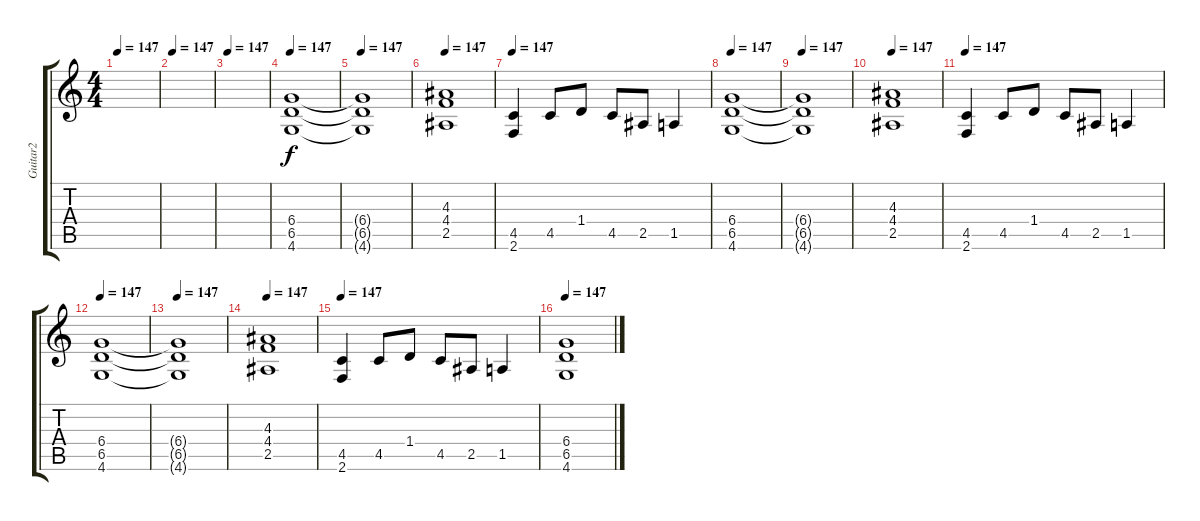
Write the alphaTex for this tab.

\track ("Guitar2" "Guitar2") {instrument overdrivenguitar}
\staff {score tabs}
\tuning (Eb4 Bb3 Gb3 Db3 Ab2 Eb2) {hide}
\ts (4 4)
\tempo 147
\clef g2
\ks c
|
\tempo 147
|
\tempo 147
|
\tempo 141
\tempo 147
(6.4 6.5 4.6).1 |
\tempo 147
(6.4{t} 6.5{t} 4.6{t}).1 |
\tempo 141
\tempo 147
(4.3 4.4 2.5).1 |
\tempo 147
(4.5 2.6).4 4.5.8 1.4.8 4.5.8 2.5.8 1.5.4 |
\tempo 141
\tempo 147
(6.4 6.5 4.6).1 |
\tempo 147
(6.4{t} 6.5{t} 4.6{t}).1 |
\tempo 141
\tempo 147
(4.3 4.4 2.5).1 |
\tempo 147
(4.5 2.6).4 4.5.8 1.4.8 4.5.8 2.5.8 1.5.4 |
\tempo 141
\tempo 147
(6.4 6.5 4.6).1 |
\tempo 147
(6.4{t} 6.5{t} 4.6{t}).1 |
\tempo 141
\tempo 147
(4.3 4.4 2.5).1 |
\tempo 147
(4.5 2.6).4 4.5.8 1.4.8 4.5.8 2.5.8 1.5.4 |
\tempo 141
\tempo 147
(6.4 6.5 4.6).1
